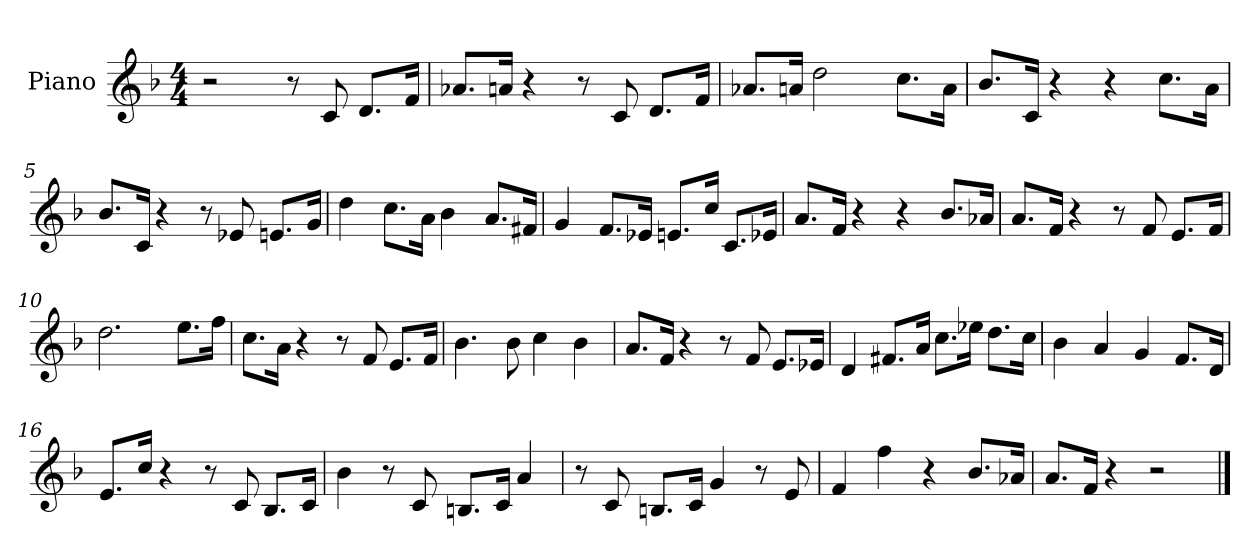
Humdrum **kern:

**kern
*part1
*staff1
*I"Piano
*I'Pno.
*clefG2
*k[b-]
*M4/4
*MM120
=1
2r
8r
8c/
8.d/L
16f/Jk
=2
8.a-X/L
16an/Jk
4r
8r
8c/
8.d/L
16f/Jk
=3
8.a-X/L
16an/Jk
2dd\
8.cc\L
16a\Jk
=4
8.b-/L
16c/Jk
4r
4r
8.cc\L
16a\Jk
=5
8.b-/L
16c/Jk
4r
8r
8e-X/
8.en/L
16g/Jk
!!LO:LB:g=z
=6
4dd\
8.cc\L
16a\Jk
4b-\
8.a/L
16f#X/Jk
=7
4g/
8.f/L
16e-X/Jk
8.en/L
16cc/Jk
8.c/L
16e-X/Jk
=8
8.a/L
16f/Jk
4r
4r
8.b-/L
16a-X/Jk
=9
8.a/L
16f/Jk
4r
8r
8f/
8.e/L
16f/Jk
=10
2.dd\
8.ee\L
16ff\Jk
!!LO:LB:g=z
=11
8.cc\L
16a\Jk
4r
8r
8f/
8.e/L
16f/Jk
=12
4.b-\
8b-\
4cc\
4b-\
=13
8.a/L
16f/Jk
4r
8r
8f/
8.e/L
16e-X/Jk
=14
4d/
8.f#X/L
16a/Jk
8.cc\L
16ee-X\Jk
8.dd\L
16cc\Jk
=15
4b-\
4a/
4g/
8.f/L
16d/Jk
!!LO:LB:g=z
=16
8.e/L
16cc/Jk
4r
8r
8c/
8.B-/L
16c/Jk
=17
4b-\
8r
8c/
8.Bn/L
16c/Jk
4a/
=18
8r
8c/
8.Bn/L
16c/Jk
4g/
8r
8e/
=19
4f/
4ff\
4r
8.b-/L
16a-X/Jk
=20
8.a/L
16f/Jk
4r
2r
==
*-
